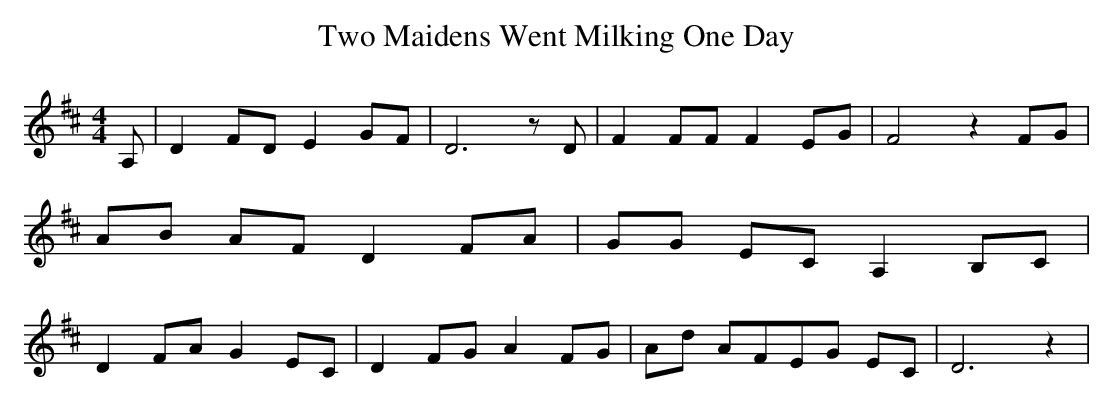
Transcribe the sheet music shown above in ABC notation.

X:1
T:Two Maidens Went Milking One Day
M:4/4
L:1/8
K:D
 A,| D2 FD E2 GF| D6 z D| F2 FF F2 EG| F4 z2 FG| AB AF D2 FA| GG EC A,2 B,C|\
 D2 FA G2 EC| D2 FG A2 FG|A-d AFE-G EC| D6 z2|
